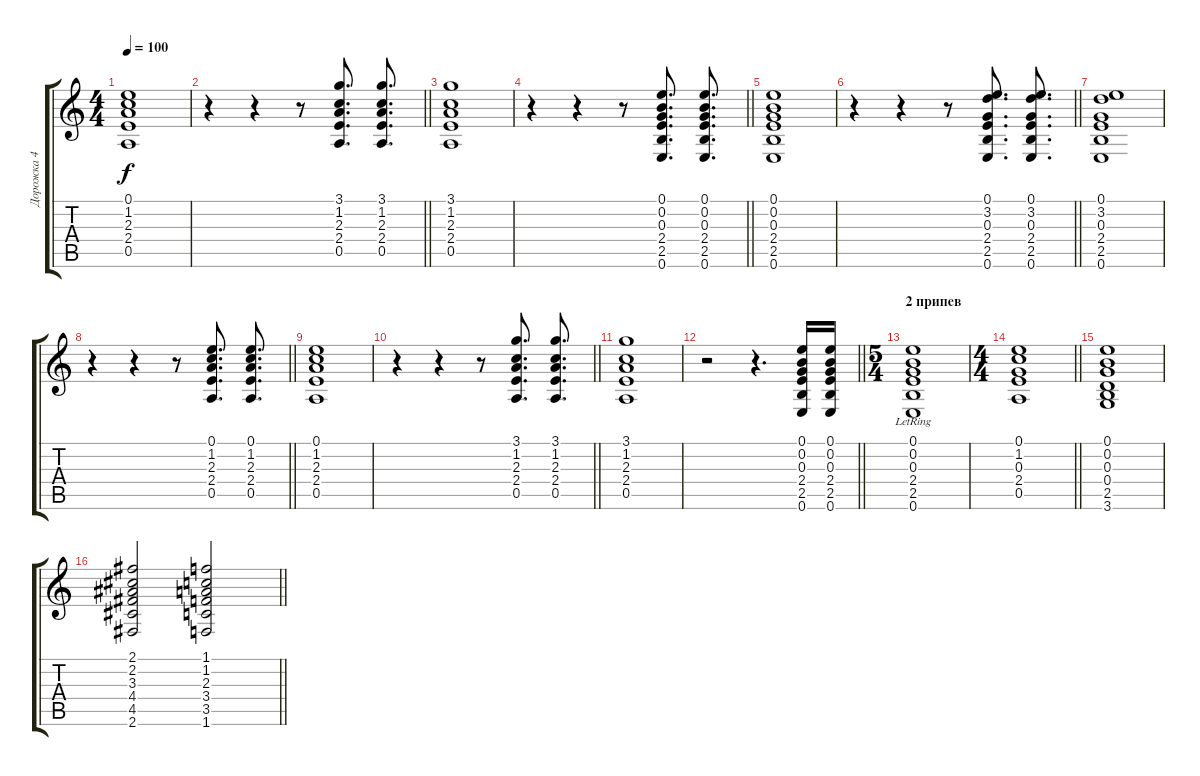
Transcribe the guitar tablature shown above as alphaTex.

\track ("Дорожка 4" "Дорожка 4") {instrument acousticguitarsteel}
\staff {score tabs}
\tuning (E4 B3 G3 D3 A2 E2) {hide}
\ts (4 4)
\tempo 100
\clef g2
\ks c
(0.1 1.2 2.3 2.4 0.5).1{dy f} |
\barLineRight lightlight
r.4 r.4 r.8 (3.1 1.2 2.3 2.4 0.5).8{d} (3.1 1.2 2.3 2.4 0.5).8{d} |
(3.1 1.2 2.3 2.4 0.5).1 |
\barLineRight lightlight
r.4 r.4 r.8 (0.1 0.2 0.3 2.4 2.5 0.6).8{d} (0.1 0.2 0.3 2.4 2.5 0.6).8{d} |
(0.1 0.2 0.3 2.4 2.5 0.6).1 |
\barLineRight lightlight
r.4 r.4 r.8 (0.1 3.2 0.3 2.4 2.5 0.6).8{d} (0.1 3.2 0.3 2.4 2.5 0.6).8{d} |
(0.1 3.2 0.3 2.4 2.5 0.6).1 |
\barLineRight lightlight
r.4 r.4 r.8 (0.1 1.2 2.3 2.4 0.5).8{d} (0.1 1.2 2.3 2.4 0.5).8{d} |
(0.1 1.2 2.3 2.4 0.5).1 |
\barLineRight lightlight
r.4 r.4 r.8 (3.1 1.2 2.3 2.4 0.5).8{d} (3.1 1.2 2.3 2.4 0.5).8{d} |
(3.1 1.2 2.3 2.4 0.5).1 |
\barLineRight lightlight
r.2 r.4{d} (0.1 0.2 0.3 2.4 2.5 0.6).16 (0.1 0.2 0.3 2.4 2.5 0.6).16 |
\ts (5 4)
\section ("" "2 припев")
(0.1{lr} 0.2{lr} 0.3{lr} 2.4{lr} 2.5{lr} 0.6{lr}).1 |
\ts (4 4)
\barLineRight lightlight
(0.1 1.2 0.3 2.4 0.5).1 |
(0.1 0.2 0.3 0.4 2.5 3.6).1 |
\barLineRight lightlight
(2.1 2.2 3.3 4.4 4.5 2.6).2 (1.1 1.2 2.3 3.4 3.5 1.6).2
